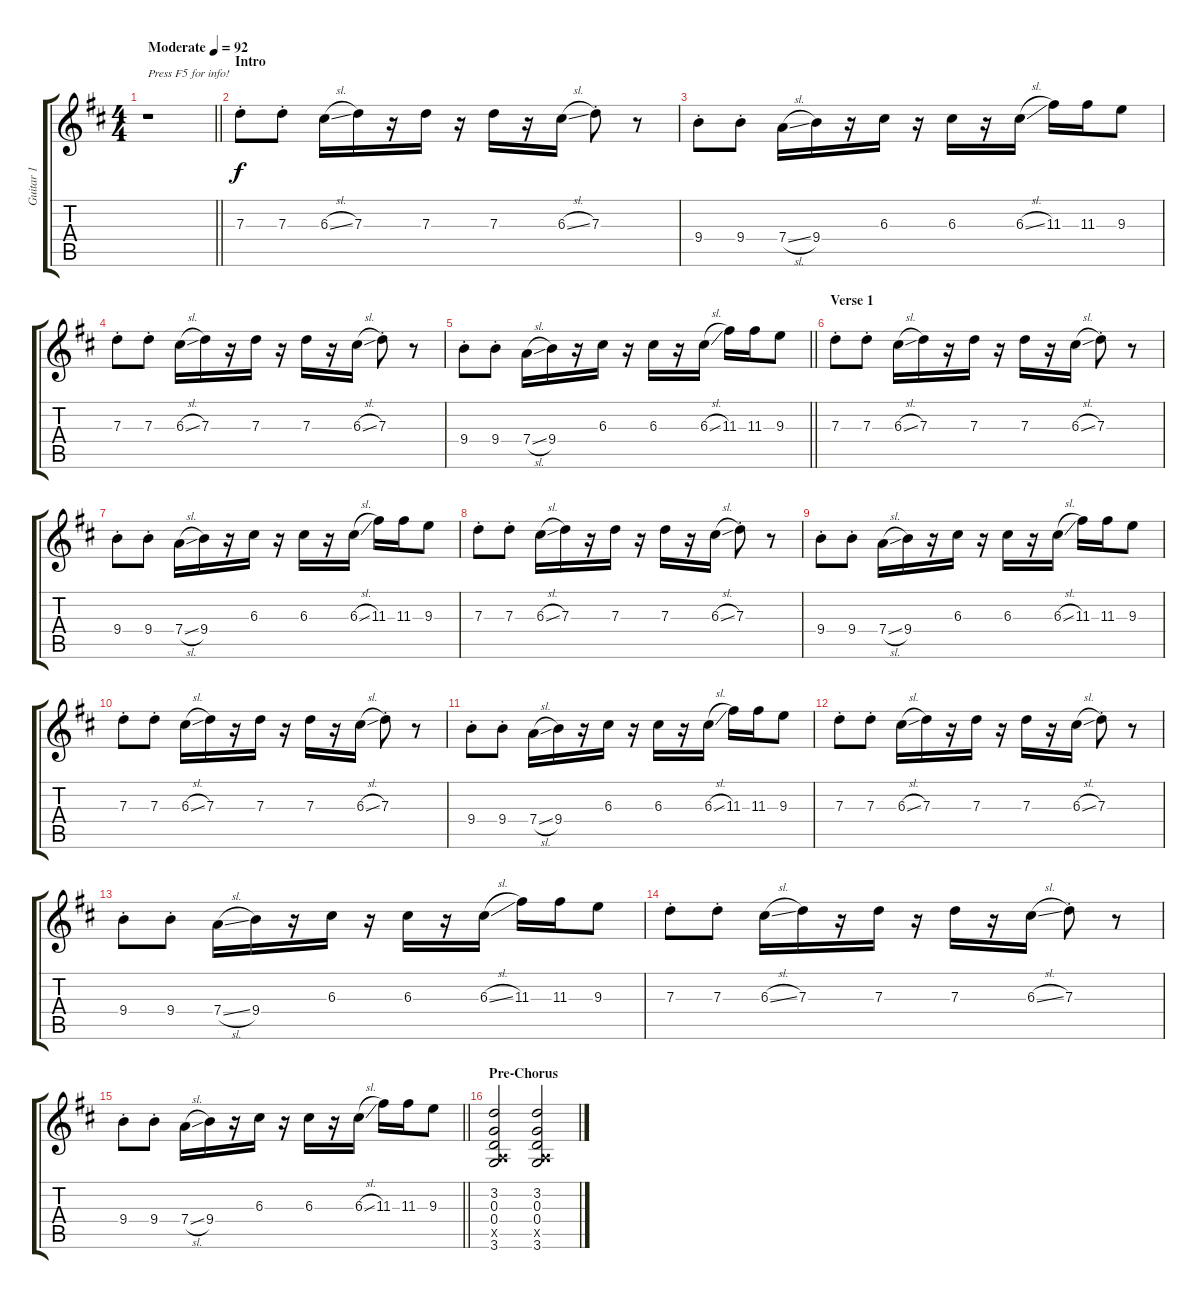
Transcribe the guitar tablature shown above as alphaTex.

\track ("Guitar 1" "Guitar 1") {instrument overdrivenguitar}
\staff {score tabs}
\tuning (E4 B3 G3 D3 A2 E2) {hide}
\ts (4 4)
\tempo (92 "Moderate")
\clef g2
\barLineRight lightlight
\ks d
r.1{txt "Press F5 for info!" dy f instrument overdrivenguitar} |
\section ("" "Intro")
7.3{st}.8 7.3{st}.8 6.3{sl}.16 7.3.16 r.16 7.3.16 r.16 7.3.16 r.16 6.3{sl}.16 7.3{st}.8 r.8 |
9.4{st}.8 9.4{st}.8 7.4{sl}.16 9.4.16 r.16 6.3.16 r.16 6.3.16 r.16 6.3{sl}.16 11.3.16 11.3.16 9.3.8 |
7.3{st}.8 7.3{st}.8 6.3{sl}.16 7.3.16 r.16 7.3.16 r.16 7.3.16 r.16 6.3{sl}.16 7.3{st}.8 r.8 |
\barLineRight lightlight
9.4{st}.8 9.4{st}.8 7.4{sl}.16 9.4.16 r.16 6.3.16 r.16 6.3.16 r.16 6.3{sl}.16 11.3.16 11.3.16 9.3.8 |
\section ("" "Verse 1")
7.3{st}.8 7.3{st}.8 6.3{sl}.16 7.3.16 r.16 7.3.16 r.16 7.3.16 r.16 6.3{sl}.16 7.3{st}.8 r.8 |
9.4{st}.8 9.4{st}.8 7.4{sl}.16 9.4.16 r.16 6.3.16 r.16 6.3.16 r.16 6.3{sl}.16 11.3.16 11.3.16 9.3.8 |
7.3{st}.8 7.3{st}.8 6.3{sl}.16 7.3.16 r.16 7.3.16 r.16 7.3.16 r.16 6.3{sl}.16 7.3{st}.8 r.8 |
9.4{st}.8 9.4{st}.8 7.4{sl}.16 9.4.16 r.16 6.3.16 r.16 6.3.16 r.16 6.3{sl}.16 11.3.16 11.3.16 9.3.8 |
7.3{st}.8 7.3{st}.8 6.3{sl}.16 7.3.16 r.16 7.3.16 r.16 7.3.16 r.16 6.3{sl}.16 7.3{st}.8 r.8 |
9.4{st}.8 9.4{st}.8 7.4{sl}.16 9.4.16 r.16 6.3.16 r.16 6.3.16 r.16 6.3{sl}.16 11.3.16 11.3.16 9.3.8 |
7.3{st}.8 7.3{st}.8 6.3{sl}.16 7.3.16 r.16 7.3.16 r.16 7.3.16 r.16 6.3{sl}.16 7.3{st}.8 r.8 |
9.4{st}.8 9.4{st}.8 7.4{sl}.16 9.4.16 r.16 6.3.16 r.16 6.3.16 r.16 6.3{sl}.16 11.3.16 11.3.16 9.3.8 |
7.3{st}.8 7.3{st}.8 6.3{sl}.16 7.3.16 r.16 7.3.16 r.16 7.3.16 r.16 6.3{sl}.16 7.3{st}.8 r.8 |
\barLineRight lightlight
9.4{st}.8 9.4{st}.8 7.4{sl}.16 9.4.16 r.16 6.3.16 r.16 6.3.16 r.16 6.3{sl}.16 11.3.16 11.3.16 9.3.8 |
\section ("" "Pre-Chorus")
(3.2 0.3 0.4 0.5{x} 3.6).2 (3.2 0.3 0.4 0.5{x} 3.6).2
